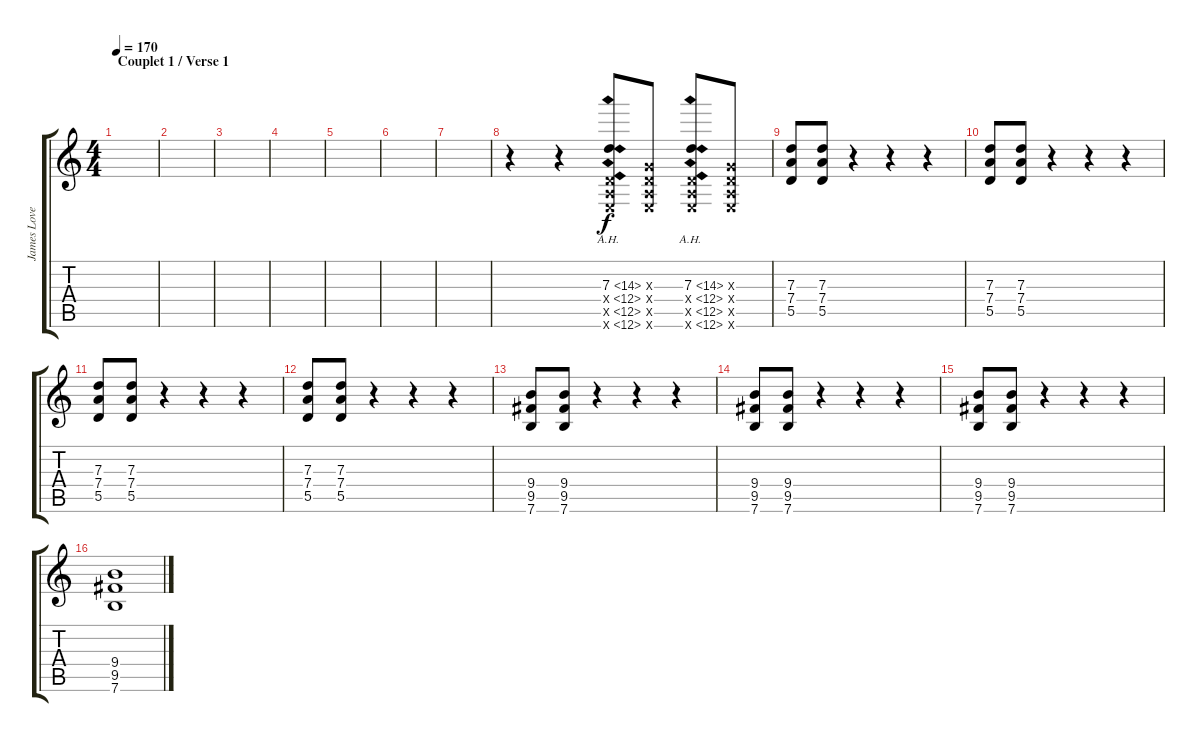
\track ("James Love" "James Love") {instrument overdrivenguitar}
\staff {score tabs}
\tuning (E4 B3 G3 D3 A2 E2) {hide}
\ts (4 4)
\section ("" "Couplet 1 / Verse 1")
\tempo 170
\clef g2
\ks c
|
|
|
|
|
|
|
r.4 r.4 (7.3{ah 7} 0.4{ah 12 x} 0.5{ah 12 x} 0.6{ah 12 x}).8 (0.3{x} 0.4{x} 0.5{x} 0.6{x}).8 (7.3{ah 7} 0.4{ah 12 x} 0.5{ah 12 x} 0.6{ah 12 x}).8 (0.3{x} 0.4{x} 0.5{x} 0.6{x}).8 |
(7.3 7.4 5.5).8 (7.3 7.4 5.5).8 r.4 r.4 r.4 |
(7.3 7.4 5.5).8 (7.3 7.4 5.5).8 r.4 r.4 r.4 |
(7.3 7.4 5.5).8 (7.3 7.4 5.5).8 r.4 r.4 r.4 |
(7.3 7.4 5.5).8 (7.3 7.4 5.5).8 r.4 r.4 r.4 |
(9.4 9.5 7.6).8 (9.4 9.5 7.6).8 r.4 r.4 r.4 |
(9.4 9.5 7.6).8 (9.4 9.5 7.6).8 r.4 r.4 r.4 |
(9.4 9.5 7.6).8 (9.4 9.5 7.6).8 r.4 r.4 r.4 |
(9.4 9.5 7.6).1
